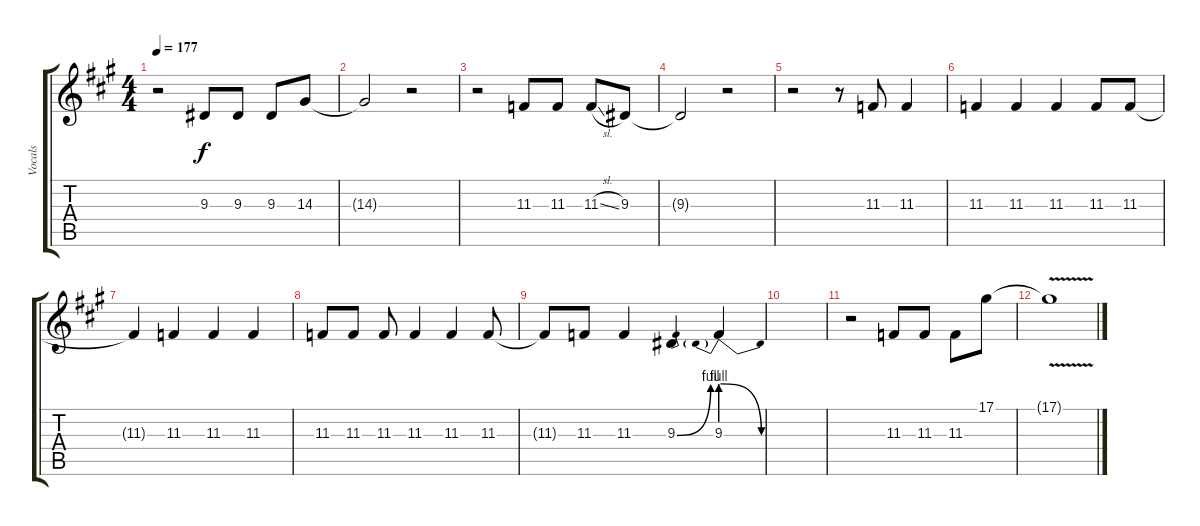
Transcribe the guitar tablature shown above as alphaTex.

\track ("Vocals" "Vocals") {instrument lead6voice}
\staff {score tabs}
\tuning (Eb4 Bb3 Gb3 Db3 Ab2 Eb2) {hide}
\ts (4 4)
\tempo 177
\clef g2
\ks a
r.2{dy f} 9.3.8 9.3.8 9.3.8 14.3.8 |
14.3{t}.2 r.2 |
r.2 11.3.8 11.3.8 11.3{sl}.8 9.3.8 |
9.3{t}.2 r.2 |
r.2 r.8 11.3.8 11.3.4 |
11.3.4 11.3.4 11.3.4 11.3.8 11.3.8 |
11.3{t}.4 11.3.4 11.3.4 11.3.4 |
11.3.8 11.3.8 11.3.8 11.3.4 11.3.4 11.3.8 |
11.3{t}.8 11.3.8 11.3.4 9.3{be (bend 0 0 60 4)}.4 9.3{be (prebendrelease 0 4 60 0)}.4 |
|
r.2 11.3.8 11.3.8 11.3.8 17.1.8 |
17.1{v t}.1
